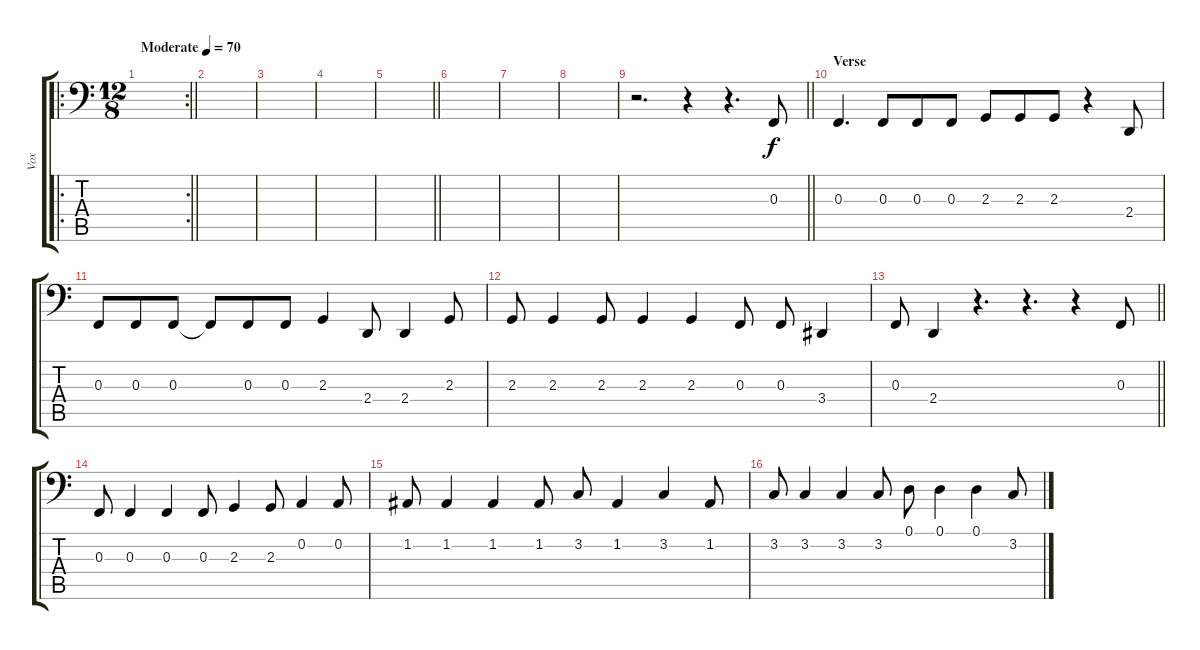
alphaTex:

\track ("Vox" "Vox") {instrument oboe}
\staff {score tabs}
\tuning (D3 A2 F2 C2 G1 D1) {hide}
\ro
\rc 2
\ts (12 8)
\tempo (70 "Moderate")
\clef f4
\barLineRight lightlight
\ks c
|
|
|
|
\barLineRight lightlight
|
|
|
|
\barLineRight lightlight
r.2{d} r.4 r.4{d} 0.3.8 |
\section ("" "Verse")
0.3.4{d} 0.3.8 0.3.8 0.3.8 2.3.8 2.3.8 2.3.8 r.4 2.4.8 |
0.3.8 0.3.8 0.3.8 0.3{t}.8 0.3.8 0.3.8 2.3.4 2.4.8 2.4.4 2.3.8 |
2.3.8 2.3.4 2.3.8 2.3.4 2.3.4 0.3.8 0.3.8 3.4.4 |
\barLineRight lightlight
0.3.8 2.4.4 r.4{d} r.4{d} r.4 0.3.8 |
\section ("" "")
0.3.8 0.3.4 0.3.4 0.3.8 2.3.4 2.3.8 0.2.4 0.2.8 |
1.2.8 1.2.4 1.2.4 1.2.8 3.2.8 1.2.4 3.2.4 1.2.8 |
3.2.8 3.2.4 3.2.4 3.2.8 0.1.8 0.1.4 0.1.4 3.2.8
